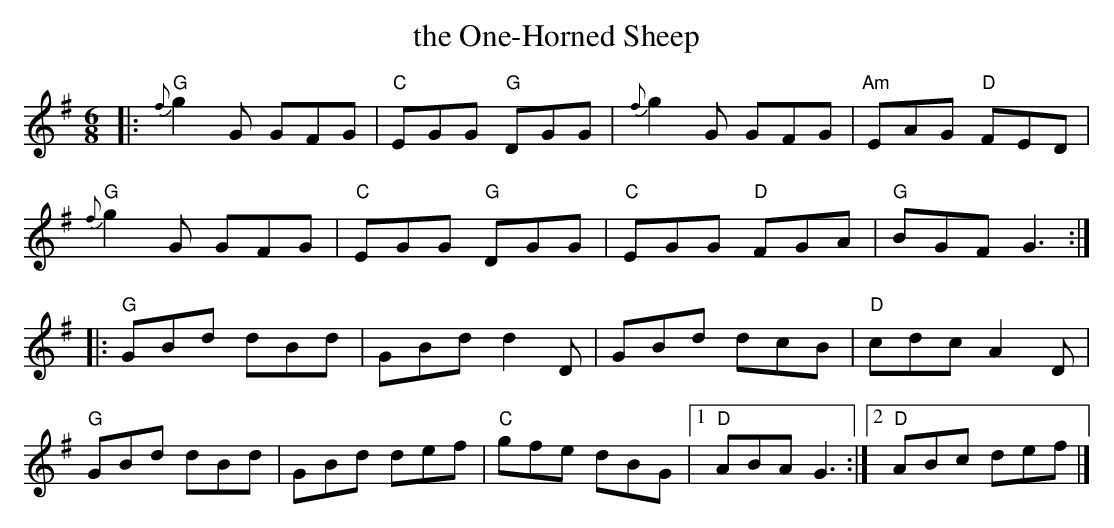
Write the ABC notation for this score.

X:1
T: the One-Horned Sheep
M: 6/8
K: G
|: \
"G"{f}g2G GFG | "C"EGG "G"DGG | {f}g2G GFG | "Am"EAG "D"FED |
"G"{f}g2G GFG | "C"EGG "G"DGG | "C"EGG "D"FGA | "G"BGF G3 :|
|: \
"G"GBd dBd | GBd d2D | GBd dcB | "D"cdc A2D |
"G"GBd dBd | GBd def | "C"gfe dBG |1 "D"ABA G3 :|2 "D"ABc def |]
